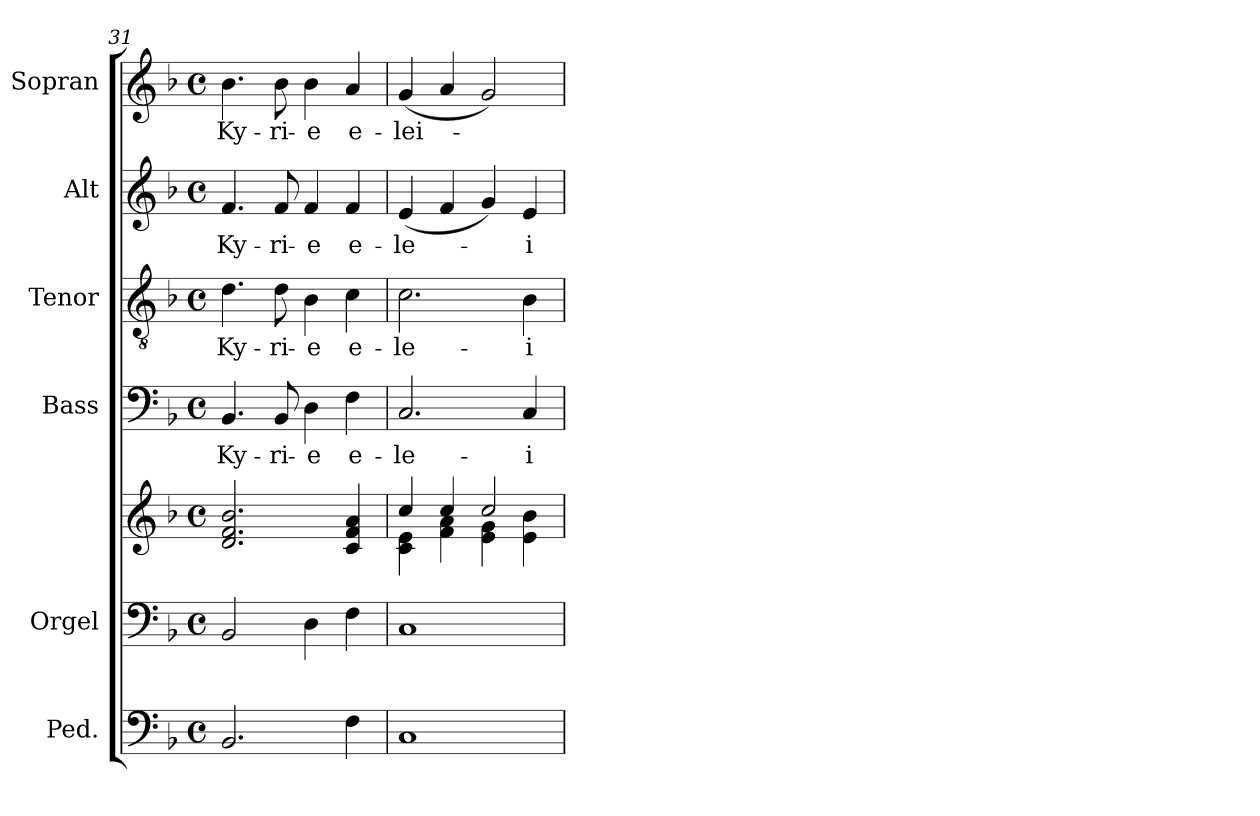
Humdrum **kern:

**kern	**kern	**kern	**kern	**text	**kern	**text	**kern	**text	**kern	**text
*part6	*part5	*part5	*part4	*part4	*part3	*part3	*part2	*part2	*part1	*part1
*staff7	*staff6	*staff5	*staff4	*staff4	*staff3	*staff3	*staff2	*staff2	*staff1	*staff1
*I"Ped.	*I"Orgel	*	*I"Bass	*	*I"Tenor	*	*I"Alt	*	*I"Sopran	*
*	*I'Org.	*	*I'B.	*	*I'T.	*	*I'A.	*	*I'S.	*
*clefF4	*clefF4	*clefG2	*clefF4	*	*clefGv2	*	*clefG2	*	*clefG2	*
*ITrd7c12	*	*	*	*	*	*	*	*	*	*
*k[b-]	*k[b-]	*k[b-]	*k[b-]	*	*k[b-]	*	*k[b-]	*	*k[b-]	*
*F:	*F:	*F:	*F:	*	*F:	*	*F:	*	*F:	*
*M4/4	*M4/4	*M4/4	*M4/4	*	*M4/4	*	*M4/4	*	*M4/4	*
*met(c)	*met(c)	*met(c)	*met(c)	*	*met(c)	*	*met(c)	*	*met(c)	*
=31	=31	=31	=31	=31	=31	=31	=31	=31	=31	=31
!	!	!	!	!LO:LY:b	!	!LO:LY:b	!	!LO:LY:b	!	!LO:LY:b
2.BBB-/	2BB-/	2.d/ 2.f/ 2.b-/	4.BB-/	Ky-	4.d\	Ky-	4.f/	Ky-	4.b-\	Ky-
!	!	!	!	!LO:LY:b	!	!LO:LY:b	!	!LO:LY:b	!	!LO:LY:b
.	.	.	8BB-/	-ri-	8d\	-ri-	8f/	-ri-	8b-\	-ri-
!	!	!	!	!LO:LY:b	!	!LO:LY:b	!	!LO:LY:b	!	!LO:LY:b
.	4D\	.	4D\	-e	4B-\	-e	4f/	-e	4b-\	-e
!	!	!	!	!LO:LY:b	!	!LO:LY:b	!	!LO:LY:b	!	!LO:LY:b
4FF\	4F\	4c/ 4f/ 4a/	4F\	e-	4c\	e-	4f/	e-	4a/	e-
=32	=32	=32	=32	=32	=32	=32	=32	=32	=32	=32
*	*	*^	*	*	*	*	*	*	*	*
!	!	!	!	!	!LO:LY:b	!	!LO:LY:b	!	!LO:LY:b	!	!LO:LY:b
1CC	1C	4cc/	4c\ 4e\	2.C/	-le-	2.c\	-le-	(<4e/	-le-	(<4g/	-lei-
.	.	4cc/	4f\ 4a\	.	.	.	.	4f/	.	4a/	.
.	.	2cc/	4e\ 4g\	.	.	.	.	4g/)	.	2g/)	.
!	!	!	!	!	!LO:LY:b	!	!LO:LY:b	!	!LO:LY:b	!	!
.	.	.	4e\ 4b-\	4C/	-i-	4B-\	-i-	4e/	-i-	.	.
*	*	*v	*v	*	*	*	*	*	*	*	*
=	=	=	=	=	=	=	=	=	=	=
*-	*-	*-	*-	*-	*-	*-	*-	*-	*-	*-
